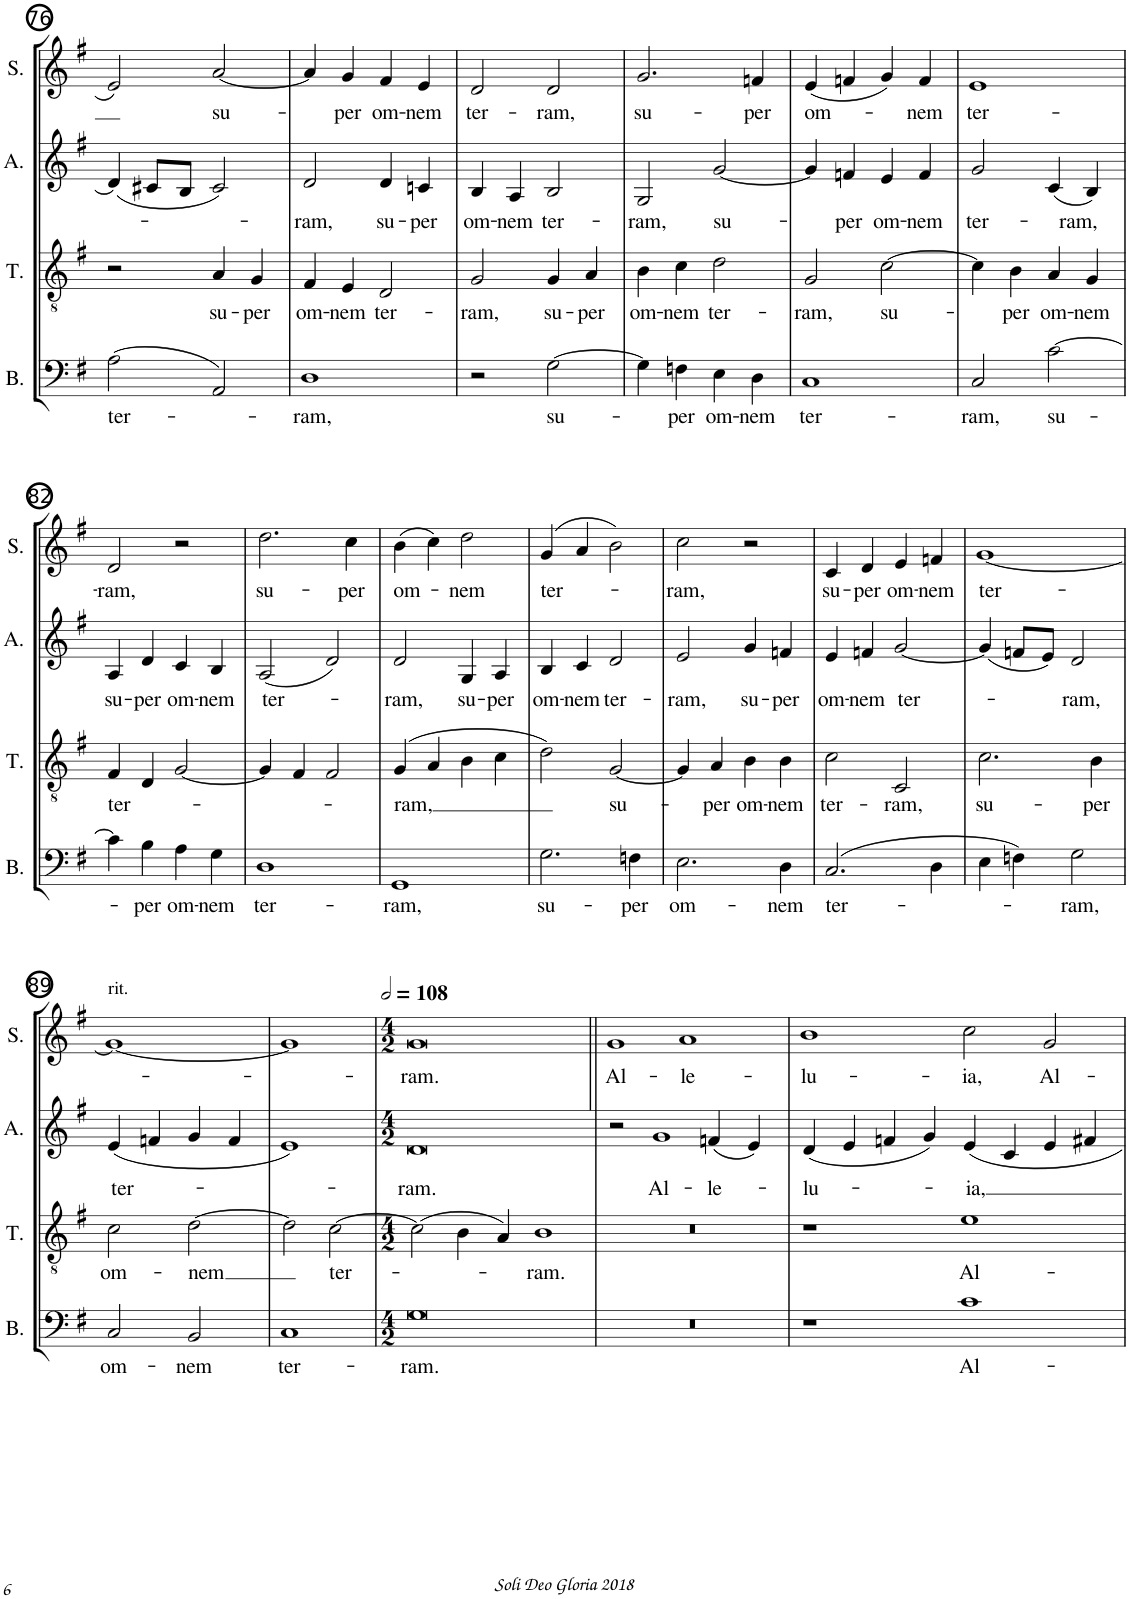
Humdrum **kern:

**kern	**text	**kern	**text	**kern	**text	**kern	**text
*part4	*part4	*part3	*part3	*part2	*part2	*part1	*part1
*staff4	*staff4	*staff3	*staff3	*staff2	*staff2	*staff1	*staff1
*I"BASS	*	*I"TENOR	*	*I"ALTO	*	*I"SOPRANO	*
*I'B.	*	*I'T.	*	*I'A.	*	*I'S.	*
!!LO:PB:g=z
*clefF4	*	*clefGv2	*	*clefG2	*	*clefG2	*
*k[f#]	*	*k[f#]	*	*k[f#]	*	*k[f#]	*
*G:	*	*	*	*G:	*	*G:	*
*M2/2	*	*M2/2	*	*M2/2	*	*M2/2	*
=76	=76	=76	=76	=76	=76	=76	=76
!	!LO:LY:b	!	!	!	!	!	!
(2A\	ter-	2r	.	(4d/]	.	2e/	.
.	.	.	.	8c#X/L	.	.	.
.	.	.	.	8B/J	.	.	.
!	!	!	!LO:LY:b	!	!	!	!LO:LY:b
2AA/)	.	4A/	su-	2c#/)	.	[2a/	su-
!	!	!	!LO:LY:b	!	!	!	!
.	.	4G/	-per	.	.	.	.
=77	=77	=77	=77	=77	=77	=77	=77
!	!LO:LY:b	!	!LO:LY:b	!	!LO:LY:b	!	!
1D	-ram,	4F#/	om-	2d/	-ram,	4a/]	.
!	!	!	!LO:LY:b	!	!	!	!LO:LY:b
.	.	4E/	-nem	.	.	4g/	-per
!	!	!	!LO:LY:b	!	!LO:LY:b	!	!LO:LY:b
.	.	2D/	ter-	4d/	su-	4f#/	om-
!	!	!	!	!	!LO:LY:b	!	!LO:LY:b
.	.	.	.	4cn/	-per	4e/	-nem
=78	=78	=78	=78	=78	=78	=78	=78
!	!	!	!LO:LY:b	!	!LO:LY:b	!	!LO:LY:b
2r	.	2G/	-ram,	4B/	om-	2d/	ter-
!	!	!	!	!	!LO:LY:b	!	!
.	.	.	.	4A/	-nem	.	.
!	!LO:LY:b	!	!LO:LY:b	!	!LO:LY:b	!	!LO:LY:b
[2G\	su-	4G/	su-	2B/	ter-	2d/	-ram,
!	!	!	!LO:LY:b	!	!	!	!
.	.	4A/	-per	.	.	.	.
=79	=79	=79	=79	=79	=79	=79	=79
!	!	!	!LO:LY:b	!	!LO:LY:b	!	!LO:LY:b
4G\]	.	4B\	om-	2G/	-ram,	2.g/	su-
!	!LO:LY:b	!	!LO:LY:b	!	!	!	!
4Fn\	-per	4c\	-nem	.	.	.	.
!	!LO:LY:b	!	!LO:LY:b	!	!LO:LY:b	!	!
4E\	om-	2d\	ter-	[2g/	su-	.	.
!	!LO:LY:b	!	!	!	!	!	!LO:LY:b
4D\	-nem	.	.	.	.	4fn/	-per
=80	=80	=80	=80	=80	=80	=80	=80
!	!LO:LY:b	!	!LO:LY:b	!	!	!	!LO:LY:b
1C	ter-	2G/	-ram,	4g/]	.	(4e/	om-
!	!	!	!	!	!LO:LY:b	!	!
.	.	.	.	4fn/	-per	4fn/	.
!	!	!	!LO:LY:b	!	!LO:LY:b	!	!
.	.	[2c\	su-	4e/	om-	4g/)	.
!	!	!	!	!	!LO:LY:b	!	!LO:LY:b
.	.	.	.	4f/	-nem	4f/	-nem
=81	=81	=81	=81	=81	=81	=81	=81
!	!LO:LY:b	!	!	!	!LO:LY:b	!	!LO:LY:b
2C/	-ram,	4c\]	.	2g/	ter-	1e	ter-
!	!	!	!LO:LY:b	!	!	!	!
.	.	4B\	-per	.	.	.	.
!	!LO:LY:b	!	!LO:LY:b	!	!LO:LY:b	!	!
[2c\	su-	4A/	om-	(4c/	-ram,	.	.
!	!	!	!LO:LY:b	!	!	!	!
.	.	4G/	-nem	4B/)	.	.	.
!!LO:LB:g=z
=82	=82	=82	=82	=82	=82	=82	=82
!	!	!	!LO:LY:b	!	!LO:LY:b	!	!LO:LY:b
4c\]	.	4F#/	ter-	4A/	su-	2d/	-ram,
!	!LO:LY:b	!	!	!	!LO:LY:b	!	!
4B\	-per	4D/	.	4d/	-per	.	.
!	!LO:LY:b	!	!	!	!LO:LY:b	!	!
4A\	om-	[2G/	.	4c/	om-	2r	.
!	!LO:LY:b	!	!	!	!LO:LY:b	!	!
4G\	-nem	.	.	4B/	-nem	.	.
=83	=83	=83	=83	=83	=83	=83	=83
!	!LO:LY:b	!	!	!	!LO:LY:b	!	!LO:LY:b
1D	ter-	4G/]	.	(2A/	ter-	2.dd\	su-
.	.	4F#/	.	.	.	.	.
.	.	2F#/	.	2d/)	.	.	.
!	!	!	!	!	!	!	!LO:LY:b
.	.	.	.	.	.	4cc\	-per
=84	=84	=84	=84	=84	=84	=84	=84
!	!LO:LY:b	!	!LO:LY:b	!	!LO:LY:b	!	!LO:LY:b
1GG	-ram,	(4G/	-ram,	2d/	-ram,	(4b\	om-
.	.	4A/	.	.	.	4cc\)	.
!	!	!	!	!	!LO:LY:b	!	!LO:LY:b
.	.	4B\	.	4G/	su-	2dd\	-nem
!	!	!	!	!	!LO:LY:b	!	!
.	.	4c\	.	4A/	-per	.	.
=85	=85	=85	=85	=85	=85	=85	=85
!	!LO:LY:b	!	!	!	!LO:LY:b	!	!LO:LY:b
2.G\	su-	2d\)	.	4B/	om-	(4g/	ter-
!	!	!	!	!	!LO:LY:b	!	!
.	.	.	.	4c/	-nem	4a/	.
!	!	!	!LO:LY:b	!	!LO:LY:b	!	!
.	.	[2G/	su-	2d/	ter-	2b\)	.
!	!LO:LY:b	!	!	!	!	!	!
4Fn\	-per	.	.	.	.	.	.
=86	=86	=86	=86	=86	=86	=86	=86
!	!LO:LY:b	!	!	!	!LO:LY:b	!	!LO:LY:b
2.E\	om-	4G/]	.	2e/	-ram,	2cc\	-ram,
!	!	!	!LO:LY:b	!	!	!	!
.	.	4A/	-per	.	.	.	.
!	!	!	!LO:LY:b	!	!LO:LY:b	!	!
.	.	4B\	om-	4g/	su-	2r	.
!	!LO:LY:b	!	!LO:LY:b	!	!LO:LY:b	!	!
4D\	-nem	4B\	-nem	4fn/	-per	.	.
=87	=87	=87	=87	=87	=87	=87	=87
!	!LO:LY:b	!	!LO:LY:b	!	!LO:LY:b	!	!LO:LY:b
(2.C/	ter-	2c\	ter-	4e/	om-	4c/	su-
!	!	!	!	!	!LO:LY:b	!	!LO:LY:b
.	.	.	.	4fn/	-nem	4d/	-per
!	!	!	!LO:LY:b	!	!LO:LY:b	!	!LO:LY:b
.	.	2C/	-ram,	[2g/	ter-	4e/	om-
!	!	!	!	!	!	!	!LO:LY:b
4D\	.	.	.	.	.	4fn/	-nem
=88	=88	=88	=88	=88	=88	=88	=88
!	!	!	!LO:LY:b	!	!	!	!LO:LY:b
4E\	.	2.c\	su-	(4g/]	.	[1g	ter-
4Fn\)	.	.	.	8fn/L	.	.	.
.	.	.	.	8e/J)	.	.	.
!	!LO:LY:b	!	!	!	!LO:LY:b	!	!
2G\	-ram,	.	.	2d/	-ram,	.	.
!	!	!	!LO:LY:b	!	!	!	!
.	.	4B\	-per	.	.	.	.
!!LO:LB:g=z
=89	=89	=89	=89	=89	=89	=89	=89
!	!	!	!	!	!	!LO:TX:a:t=rit.	!
!	!LO:LY:b	!	!LO:LY:b	!	!LO:LY:b	!	!
2C/	om-	2c\	om-	(4e/	ter-	1g_	.
.	.	.	.	4fn/	.	.	.
!	!LO:LY:b	!	!LO:LY:b	!	!	!	!
2BB/	-nem	[2d\	-nem	4g/	.	.	.
.	.	.	.	4f/	.	.	.
=90	=90	=90	=90	=90	=90	=90	=90
!	!LO:LY:b	!	!	!	!	!	!
1C	ter-	2d\]	.	1e)	.	1g]	.
!	!	!	!LO:LY:b	!	!	!	!
.	.	[2c\	ter-	.	.	.	.
=91	=91	=91	=91	=91	=91	=91	=91
*M4/2	*	*M4/2	*	*M4/2	*	*M4/2	*
*	*	*	*	*	*	*MM216	*
!	!LO:LY:b	!	!	!	!LO:LY:b	!	!LO:LY:b
0G	-ram.	(2c\]	.	0d	-ram.	0g	-ram.
.	.	4B\	.	.	.	.	.
.	.	4A/)	.	.	.	.	.
!	!	!	!LO:LY:b	!	!	!	!
.	.	1B	-ram.	.	.	.	.
=92||	=92||	=92||	=92||	=92||	=92||	=92||	=92||
!	!	!	!	!	!	!	!LO:LY:b
0r	.	0r	.	2r	.	1g	Al-
!	!	!	!	!	!LO:LY:b	!	!
.	.	.	.	1g	Al-	.	.
!	!	!	!	!	!	!	!LO:LY:b
.	.	.	.	.	.	1a	-le-
!	!	!	!	!	!LO:LY:b	!	!
.	.	.	.	(4fn/	-le-	.	.
.	.	.	.	4e/)	.	.	.
=93	=93	=93	=93	=93	=93	=93	=93
!	!	!	!	!	!LO:LY:b	!	!LO:LY:b
1r	.	1r	.	(4d/	-lu-	1b	-lu-
.	.	.	.	4e/	.	.	.
.	.	.	.	4fn/	.	.	.
.	.	.	.	4g/)	.	.	.
!	!LO:LY:b	!	!LO:LY:b	!	!LO:LY:b	!	!LO:LY:b
1c	Al-	1e	Al-	4e/	-ia,	2cc\	-ia,
.	.	.	.	4c/	.	.	.
!	!	!	!	!	!	!	!LO:LY:b
.	.	.	.	4e/	.	2g/	Al-
.	.	.	.	4f#X/	.	.	.
=	=	=	=	=	=	=	=
*-	*-	*-	*-	*-	*-	*-	*-
